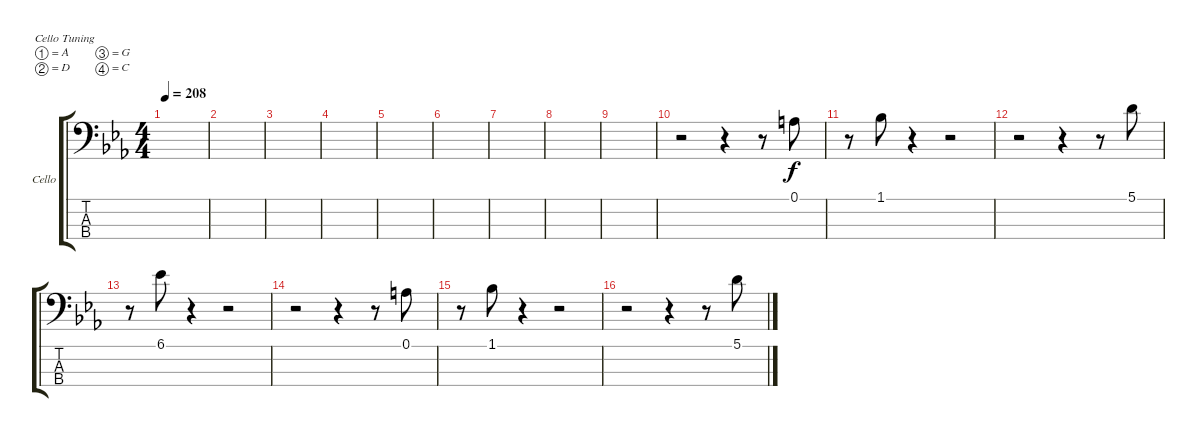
\defaultSystemsLayout 4
\bracketExtendMode groupsimilarinstruments
\firstSystemTrackNameOrientation horizontal
\otherSystemsTrackNameOrientation horizontal
\track ("Cello" "Cello") {instrument cello}
\staff {score tabs}
\tuning (A3 D3 G2 C2)
\ts (4 4)
\tempo 208
\clef f4
\scale
0.333333
\ks eb
|
\scale
0.333333 |
\scale
0.333333 |
\scale
0.333333 |
\scale
0.333333 |
\scale
0.333333 |
\scale
0.333333 |
\scale
0.333333 |
\scale
0.333333 |
\scale
0.333333 r.2 r.4 r.8 0.1.8 |
\scale
0.333333 r.8 1.1.8 r.4 r.2 |
\scale
0.333333 r.2 r.4 r.8 5.1.8 |
\scale
0.333333 r.8 6.1.8 r.4 r.2 |
\scale
0.333333 r.2 r.4 r.8 0.1.8 |
\scale
0.333333 r.8 1.1.8 r.4 r.2 |
\scale
0.333333 r.2 r.4 r.8 5.1.8
